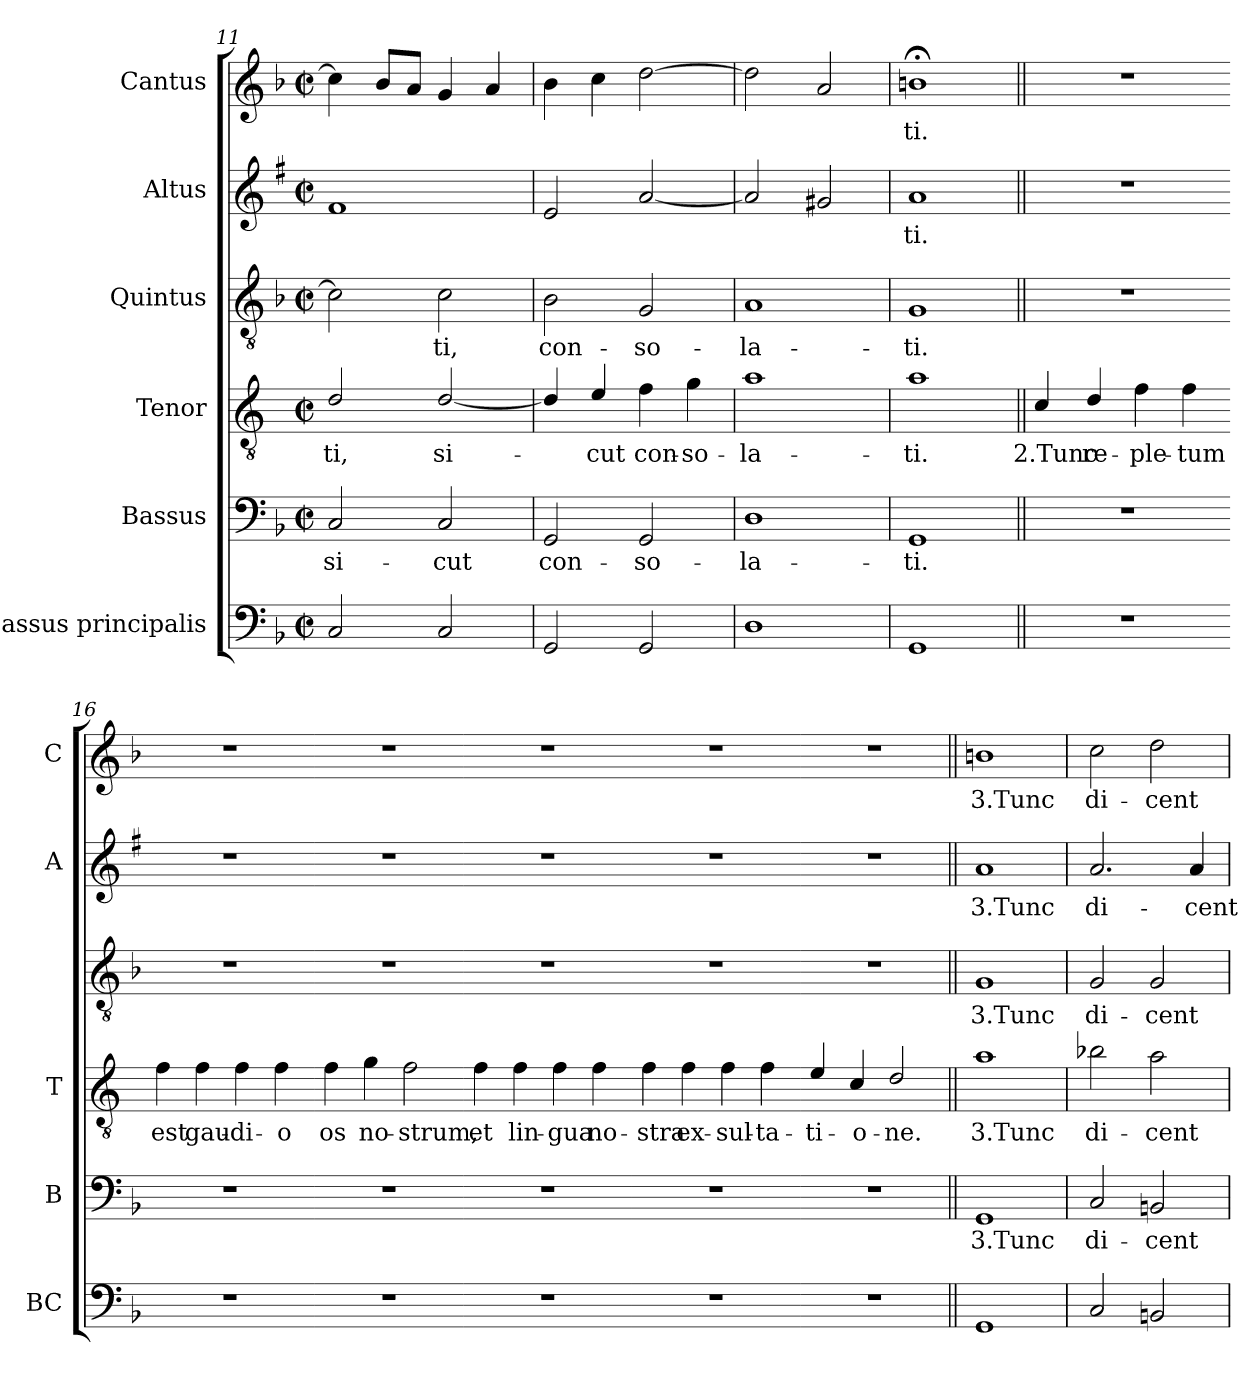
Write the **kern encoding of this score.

**kern	**kern	**text	**kern	**text	**kern	**text	**kern	**text	**kern	**text
*part6	*part5	*part5	*part4	*part4	*part3	*part3	*part2	*part2	*part1	*part1
*staff6	*staff5	*staff5	*staff4	*staff4	*staff3	*staff3	*staff2	*staff2	*staff1	*staff1
*I"Bassus principalis	*I"Bassus	*	*I"Tenor	*	*I"Quintus	*	*I"Altus	*	*I"Cantus	*
*I'BC	*I'B	*	*I'T	*	*	*	*I'A	*	*I'C	*
*clefF4	*clefF4	*	*clefGv2	*	*clefGv2	*	*clefG2	*	*clefG2	*
*	*	*	*ITrd4c7	*	*	*	*ITrd1c2	*	*	*
*k[b-]	*k[b-]	*	*k[b-]	*	*k[b-]	*	*k[b-]	*	*k[b-]	*
*F:	*F:	*	*F:	*	*F:	*	*F:	*	*F:	*
*M2/2	*M2/2	*	*M2/2	*	*M2/2	*	*M2/2	*	*M2/2	*
*met(c|)	*met(c|)	*	*met(c|)	*	*met(c|)	*	*met(c|)	*	*met(c|)	*
=11	=11	=11	=11	=11	=11	=11	=11	=11	=11	=11
!	!	!LO:LY:b	!	!LO:LY:b	!	!	!	!	!	!
2C/	2C/	si-	2G/	-ti,	2c\]	.	1e	.	4cc\]	.
.	.	.	.	.	.	.	.	.	8b-/L	.
.	.	.	.	.	.	.	.	.	8a/J	.
!	!	!LO:LY:b	!	!LO:LY:b	!	!LO:LY:b	!	!	!	!
2C/	2C/	-cut	[2G/	si-	2c\	-ti,	.	.	4g/	.
.	.	.	.	.	.	.	.	.	4a/	.
=12	=12	=12	=12	=12	=12	=12	=12	=12	=12	=12
!	!	!LO:LY:b	!	!	!	!LO:LY:b	!	!	!	!
2GG/	2GG/	con-	4G/]	.	2B-\	con-	2d/	.	4b-\	.
!	!	!	!	!LO:LY:b	!	!	!	!	!	!
.	.	.	4A/	-cut	.	.	.	.	4cc\	.
!	!	!LO:LY:b	!	!LO:LY:b	!	!LO:LY:b	!	!	!	!
2GG/	2GG/	-so-	4B-\	con-	2G/	-so-	[2g/	.	[2dd\	.
!	!	!	!	!LO:LY:b	!	!	!	!	!	!
.	.	.	4c\	-so-	.	.	.	.	.	.
=13	=13	=13	=13	=13	=13	=13	=13	=13	=13	=13
!	!	!LO:LY:b	!	!LO:LY:b	!	!LO:LY:b	!	!	!	!
1D	1D	-la-	1d	-la-	1A	-la-	2g/]	.	2dd\]	.
.	.	.	.	.	.	.	2f#X/	.	2a/	.
=14	=14	=14	=14	=14	=14	=14	=14	=14	=14	=14
!	!	!LO:LY:b	!	!LO:LY:b	!	!LO:LY:b	!	!LO:LY:b	!	!LO:LY:b
1GG	1GG	-ti.	1d	-ti.	1G	-ti.	1g	-ti.	1bn;<	-ti.
=15||	=15||	=15||	=15||	=15||	=15||	=15||	=15||	=15||	=15||	=15||
!	!	!	!	!LO:LY:b	!	!	!	!	!	!
1r	1r	.	4F/	2.Tunc	1r	.	1r	.	1r	.
!	!	!	!	!LO:LY:b	!	!	!	!	!	!
.	.	.	4G/	re-	.	.	.	.	.	.
!	!	!	!	!LO:LY:b	!	!	!	!	!	!
.	.	.	4B-\	-ple-	.	.	.	.	.	.
!	!	!	!	!LO:LY:b	!	!	!	!	!	!
.	.	.	4B-\	-tum	.	.	.	.	.	.
!!LO:PB:g=z
=16-	=16-	=16-	=16-	=16-	=16-	=16-	=16-	=16-	=16-	=16-
!	!	!	!	!LO:LY:b	!	!	!	!	!	!
1r	1r	.	4B-\	est	1r	.	1r	.	1r	.
!	!	!	!	!LO:LY:b	!	!	!	!	!	!
.	.	.	4B-\	gau-	.	.	.	.	.	.
!	!	!	!	!LO:LY:b	!	!	!	!	!	!
.	.	.	4B-\	-di-	.	.	.	.	.	.
!	!	!	!	!LO:LY:b	!	!	!	!	!	!
.	.	.	4B-\	-o	.	.	.	.	.	.
=17-	=17-	=17-	=17-	=17-	=17-	=17-	=17-	=17-	=17-	=17-
!	!	!	!	!LO:LY:b	!	!	!	!	!	!
1r	1r	.	4B-\	os	1r	.	1r	.	1r	.
!	!	!	!	!LO:LY:b	!	!	!	!	!	!
.	.	.	4c\	no-	.	.	.	.	.	.
!	!	!	!	!LO:LY:b	!	!	!	!	!	!
.	.	.	2B-\	-strum,	.	.	.	.	.	.
=18-	=18-	=18-	=18-	=18-	=18-	=18-	=18-	=18-	=18-	=18-
!	!	!	!	!LO:LY:b	!	!	!	!	!	!
1r	1r	.	4B-\	et	1r	.	1r	.	1r	.
!	!	!	!	!LO:LY:b	!	!	!	!	!	!
.	.	.	4B-\	lin-	.	.	.	.	.	.
!	!	!	!	!LO:LY:b	!	!	!	!	!	!
.	.	.	4B-\	-gua	.	.	.	.	.	.
!	!	!	!	!LO:LY:b	!	!	!	!	!	!
.	.	.	4B-\	no-	.	.	.	.	.	.
=19-	=19-	=19-	=19-	=19-	=19-	=19-	=19-	=19-	=19-	=19-
!	!	!	!	!LO:LY:b	!	!	!	!	!	!
1r	1r	.	4B-\	-stra	1r	.	1r	.	1r	.
!	!	!	!	!LO:LY:b	!	!	!	!	!	!
.	.	.	4B-\	ex-	.	.	.	.	.	.
!	!	!	!	!LO:LY:b	!	!	!	!	!	!
.	.	.	4B-\	-sul-	.	.	.	.	.	.
!	!	!	!	!LO:LY:b	!	!	!	!	!	!
.	.	.	4B-\	-ta-	.	.	.	.	.	.
=20-	=20-	=20-	=20-	=20-	=20-	=20-	=20-	=20-	=20-	=20-
!	!	!	!	!LO:LY:b	!	!	!	!	!	!
1r	1r	.	4A/	-ti-	1r	.	1r	.	1r	.
!	!	!	!	!LO:LY:b	!	!	!	!	!	!
.	.	.	4F/	-o-	.	.	.	.	.	.
!	!	!	!	!LO:LY:b	!	!	!	!	!	!
.	.	.	2G/	-ne.	.	.	.	.	.	.
=21||	=21||	=21||	=21||	=21||	=21||	=21||	=21||	=21||	=21||	=21||
!	!	!LO:LY:b	!	!LO:LY:b	!	!LO:LY:b	!	!LO:LY:b	!	!LO:LY:b
1GG	1GG	3.Tunc	1d	3.Tunc	1G	3.Tunc	1g	3.Tunc	1bn	3.Tunc
=22	=22	=22	=22	=22	=22	=22	=22	=22	=22	=22
!	!	!LO:LY:b	!	!LO:LY:b	!	!LO:LY:b	!	!LO:LY:b	!	!LO:LY:b
2C/	2C/	di-	2e-X\	di-	2G/	di-	2.g/	di-	2cc\	di-
!	!	!LO:LY:b	!	!LO:LY:b	!	!LO:LY:b	!	!	!	!LO:LY:b
2BBn/	2BBn/	-cent	2d\	-cent	2G/	-cent	.	.	2dd\	-cent
!	!	!	!	!	!	!	!	!LO:LY:b	!	!
.	.	.	.	.	.	.	4g/	-cent	.	.
=	=	=	=	=	=	=	=	=	=	=
*-	*-	*-	*-	*-	*-	*-	*-	*-	*-	*-
